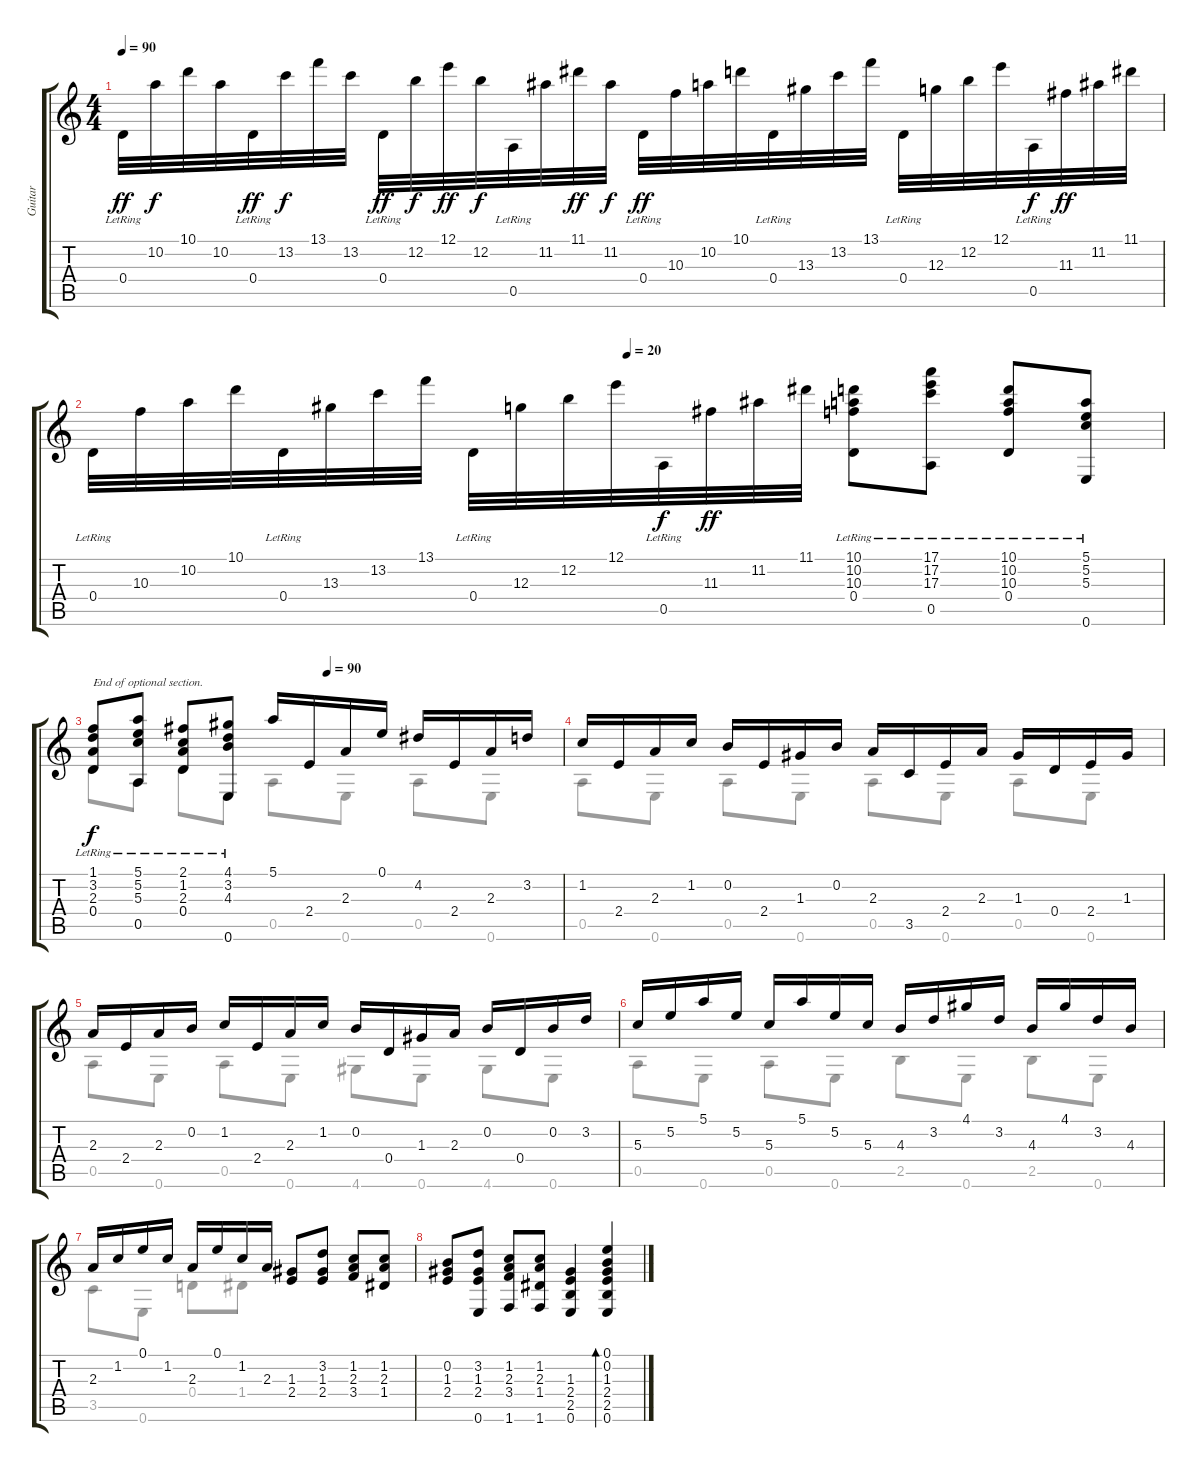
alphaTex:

\track ("Guitar" "Guitar") {instrument acousticguitarnylon}
\staff {score tabs}
\tuning (E4 B3 G3 D3 A2 E2) {hide}
\voice
\ts (4 4)
\tempo 90
\clef g2
\ks c
0.4{lr}.32{dy ff} 10.2.32{dy f} 10.1.32 10.2.32 0.4{lr}.32{dy ff} 13.2.32{dy f} 13.1.32 13.2.32 0.4{lr}.32{dy ff} 12.2.32{dy f} 12.1.32{dy ff} 12.2.32{dy f} 0.5{lr}.32 11.2.32 11.1.32{dy ff} 11.2.32{dy f} 0.4{lr}.32{dy ff} 10.3.32 10.2.32 10.1.32 0.4{lr}.32 13.3.32 13.2.32 13.1.32 0.4{lr}.32 12.3.32 12.2.32 12.1.32 0.5{lr}.32{dy f} 11.3.32{dy ff} 11.2.32 11.1.32 |
\tempo (20 0.5)
0.4{lr}.32 10.3.32 10.2.32 10.1.32 0.4{lr}.32 13.3.32 13.2.32 13.1.32 0.4{lr}.32 12.3.32 12.2.32 12.1.32 0.5{lr}.32{dy f} 11.3.32{dy ff} 11.2.32 11.1.32 (10.1 10.2 10.3 0.4{lr}).8 (17.1 17.2 17.3 0.5{lr}).8 (10.1 10.2 10.3 0.4{lr}).8 (5.1 5.2 5.3 0.6{lr}).8 |
\tempo (90 0.5)
(1.1 3.2 2.3 0.4{lr}).8{txt "End of optional section." dy f} (5.1 5.2 5.3 0.5{lr}).8 (2.1 1.2 2.3 0.4{lr}).8 (4.1 3.2 4.3 0.6{lr}).8 5.1.16 2.4.16 2.3.16 0.1.16 4.2.16 2.4.16 2.3.16 3.2.16 |
1.2.16 2.4.16 2.3.16 1.2.16 0.2.16 2.4.16 1.3.16 0.2.16 2.3.16 3.5.16 2.4.16 2.3.16 1.3.16 0.4.16 2.4.16 1.3.16 |
2.3.16 2.4.16 2.3.16 0.2.16 1.2.16 2.4.16 2.3.16 1.2.16 0.2.16 0.4.16 1.3.16 2.3.16 0.2.16 0.4.16 0.2.16 3.2.16 |
5.3.16 5.2.16 5.1.16 5.2.16 5.3.16 5.1.16 5.2.16 5.3.16 4.3.16 3.2.16 4.1.16 3.2.16 4.3.16 4.1.16 3.2.16 4.3.16 |
2.3.16 1.2.16 0.1.16 1.2.16 2.3.16 0.1.16 1.2.16 2.3.16 (1.3 2.4).8 (3.2 1.3 2.4).8 (1.2 2.3 3.4).8 (1.2 2.3 1.4).8 |
(0.2 1.3 2.4).8 (3.2 1.3 2.4 0.6).8 (1.2 2.3 3.4 1.6).8 (1.2 2.3 1.4 1.6).8 (1.3 2.4 2.5 0.6).4 (0.1 0.2 1.3 2.4 2.5 0.6).4{bd 120}
\voice
\clef g2
\ottava regular
\simile none
\ks c
|
|
0.4.8 0.5.8 0.4.8 0.6.8 0.5.8 0.6.8 0.5.8 0.6.8 |
0.5.8 0.6.8 0.5.8 0.6.8 0.5.8 0.6.8 0.5.8 0.6.8 |
0.5.8 0.6.8 0.5.8 0.6.8 4.6.8 0.6.8 4.6.8 0.6.8 |
0.5.8 0.6.8 0.5.8 0.6.8 2.5.8 0.6.8 2.5.8 0.6.8 |
3.5.8 0.6.8 0.4.8 1.4.8 |
